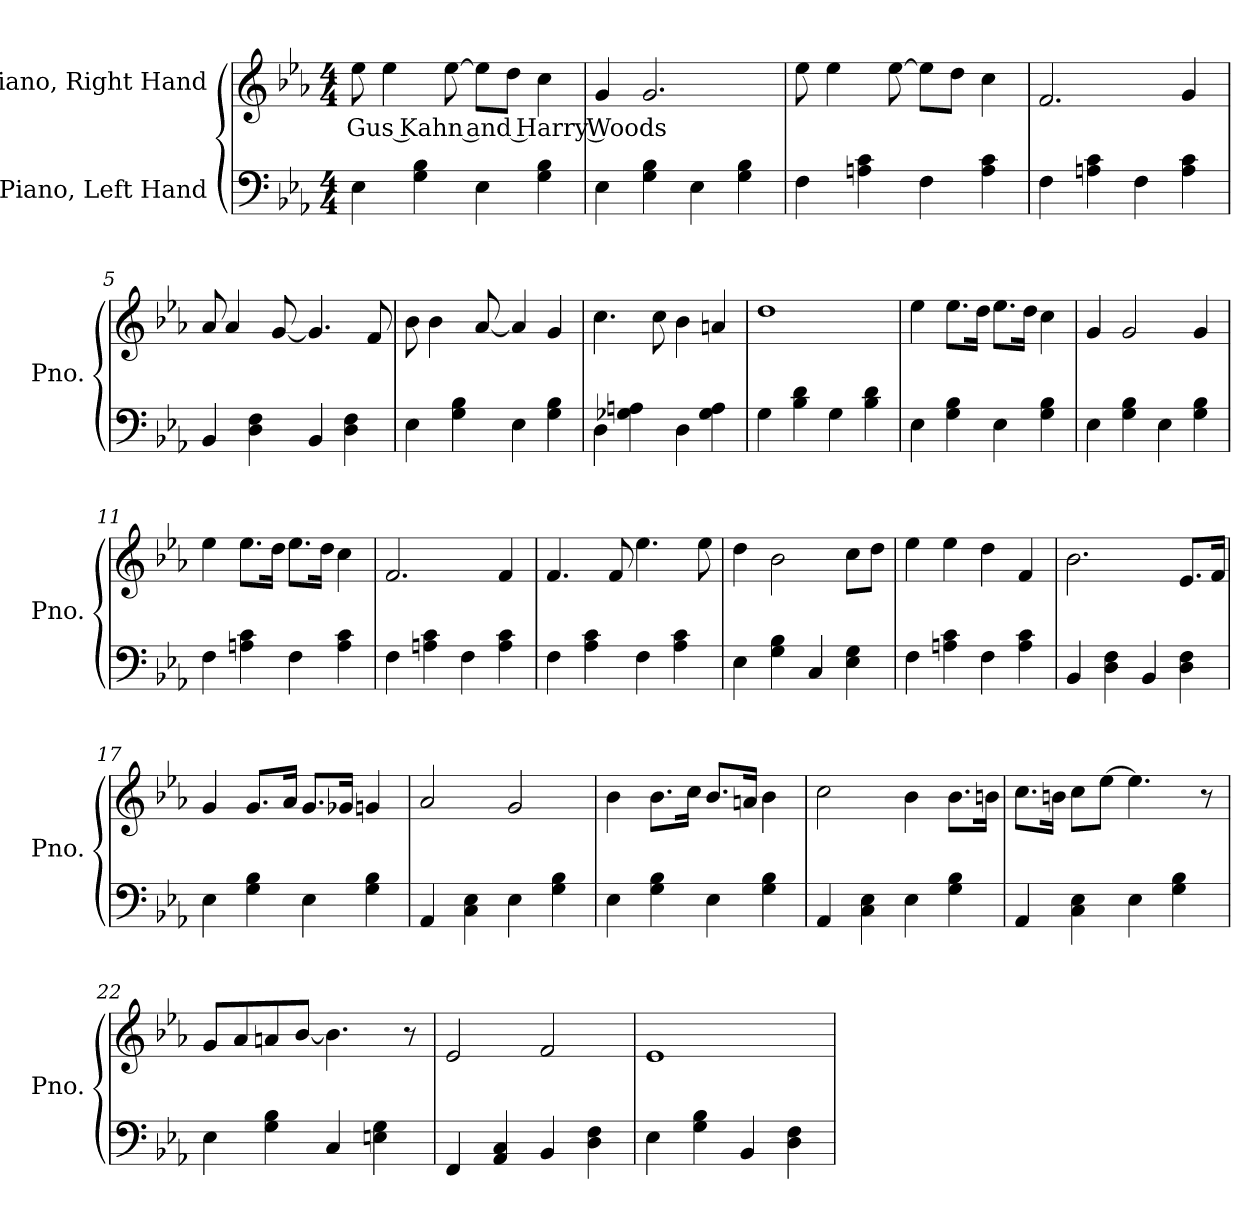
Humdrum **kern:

**kern	**kern	**text
*part2	*part1	*part1
*staff2	*staff1	*staff1
*I"Piano, Left Hand	*I"Piano, Right Hand	*
*I'Pno.	*I'Pno.	*
*clefF4	*clefG2	*
*k[b-e-a-]	*k[b-e-a-]	*
*M4/4	*M4/4	*
*MM125	*MM125	*
=1	=1	=1
!	!	!LO:LY:b
4E-\	8ee-\	Gus Kahn and Harry Woods
.	4ee-\	.
4G\ 4B-\	.	.
.	[8ee-\	.
4E-\	8ee-\L]	.
.	8dd\J	.
4G\ 4B-\	4cc\	.
=2	=2	=2
4E-\	4g/	.
4G\ 4B-\	2.g/	.
4E-\	.	.
4G\ 4B-\	.	.
=3	=3	=3
4F\	8ee-\	.
.	4ee-\	.
4An\ 4c\	.	.
.	[8ee-\	.
4F\	8ee-\L]	.
.	8dd\J	.
4A\ 4c\	4cc\	.
!!LO:LB:g=z
=4	=4	=4
4F\	2.f/	.
4An\ 4c\	.	.
4F\	.	.
4A\ 4c\	4g/	.
=5	=5	=5
4BB-/	8a-/	.
.	4a-/	.
4D\ 4F\	.	.
.	[8g/	.
4BB-/	4.g/]	.
4D\ 4F\	.	.
.	8f/	.
=6	=6	=6
4E-\	8b-\	.
.	4b-\	.
4G\ 4B-\	.	.
.	[8a-/	.
4E-\	4a-/]	.
4G\ 4B-\	4g/	.
=7	=7	=7
4D\	4.cc\	.
4G-X\ 4An\	.	.
.	8cc\	.
4D\	4b-\	.
4G-\ 4A\	4an/	.
=8	=8	=8
4G\	1dd	.
4B-\ 4d\	.	.
4G\	.	.
4B-\ 4d\	.	.
=9	=9	=9
4E-\	4ee-\	.
4G\ 4B-\	8.ee-\L	.
.	16dd\Jk	.
4E-\	8.ee-\L	.
.	16dd\Jk	.
4G\ 4B-\	4cc\	.
!!LO:LB:g=z
=10	=10	=10
4E-\	4g/	.
4G\ 4B-\	2g/	.
4E-\	.	.
4G\ 4B-\	4g/	.
=11	=11	=11
4F\	4ee-\	.
4An\ 4c\	8.ee-\L	.
.	16dd\Jk	.
4F\	8.ee-\L	.
.	16dd\Jk	.
4A\ 4c\	4cc\	.
=12	=12	=12
4F\	2.f/	.
4An\ 4c\	.	.
4F\	.	.
4A\ 4c\	4f/	.
=13	=13	=13
4F\	4.f/	.
4A-\ 4c\	.	.
.	8f/	.
4F\	4.ee-\	.
4A-\ 4c\	.	.
.	8ee-\	.
=14	=14	=14
4E-\	4dd\	.
4G\ 4B-\	2b-\	.
4C/	.	.
4E-\ 4G\	8cc\L	.
.	8dd\J	.
=15	=15	=15
4F\	4ee-\	.
4An\ 4c\	4ee-\	.
4F\	4dd\	.
4A\ 4c\	4f/	.
!!LO:LB:g=z
=16	=16	=16
4BB-/	2.b-\	.
4D\ 4F\	.	.
4BB-/	.	.
4D\ 4F\	8.e-/L	.
.	16f/Jk	.
=17	=17	=17
4E-\	4g/	.
4G\ 4B-\	8.g/L	.
.	16a-/Jk	.
4E-\	8.g/L	.
.	16g-X/Jk	.
4G\ 4B-\	4gn/	.
=18	=18	=18
4AA-/	2a-/	.
4C\ 4E-\	.	.
4E-\	2g/	.
4G\ 4B-\	.	.
=19	=19	=19
4E-\	4b-\	.
4G\ 4B-\	8.b-\L	.
.	16cc\Jk	.
4E-\	8.b-/L	.
.	16an/Jk	.
4G\ 4B-\	4b-\	.
=20	=20	=20
4AA-/	2cc\	.
4C\ 4E-\	.	.
4E-\	4b-\	.
4G\ 4B-\	8.b-\L	.
.	16bn\Jk	.
!!LO:LB:g=z
=21	=21	=21
4AA-/	8.cc\L	.
.	16bn\Jk	.
4C\ 4E-\	8cc\L	.
.	[8ee-\J	.
4E-\	4.ee-\]	.
4G\ 4B-\	.	.
.	8r	.
=22	=22	=22
4E-\	8g/L	.
.	8a-/	.
4G\ 4B-\	8an/	.
.	[8b-/J	.
4C/	4.b-\]	.
4En\ 4G\	.	.
.	8r	.
=23	=23	=23
4FF/	2e-/	.
4AA-/ 4C/	.	.
4BB-/	2f/	.
4D\ 4F\	.	.
=24	=24	=24
4E-\	1e-	.
4G\ 4B-\	.	.
4BB-/	.	.
4D\ 4F\	.	.
=	=	=
*-	*-	*-
